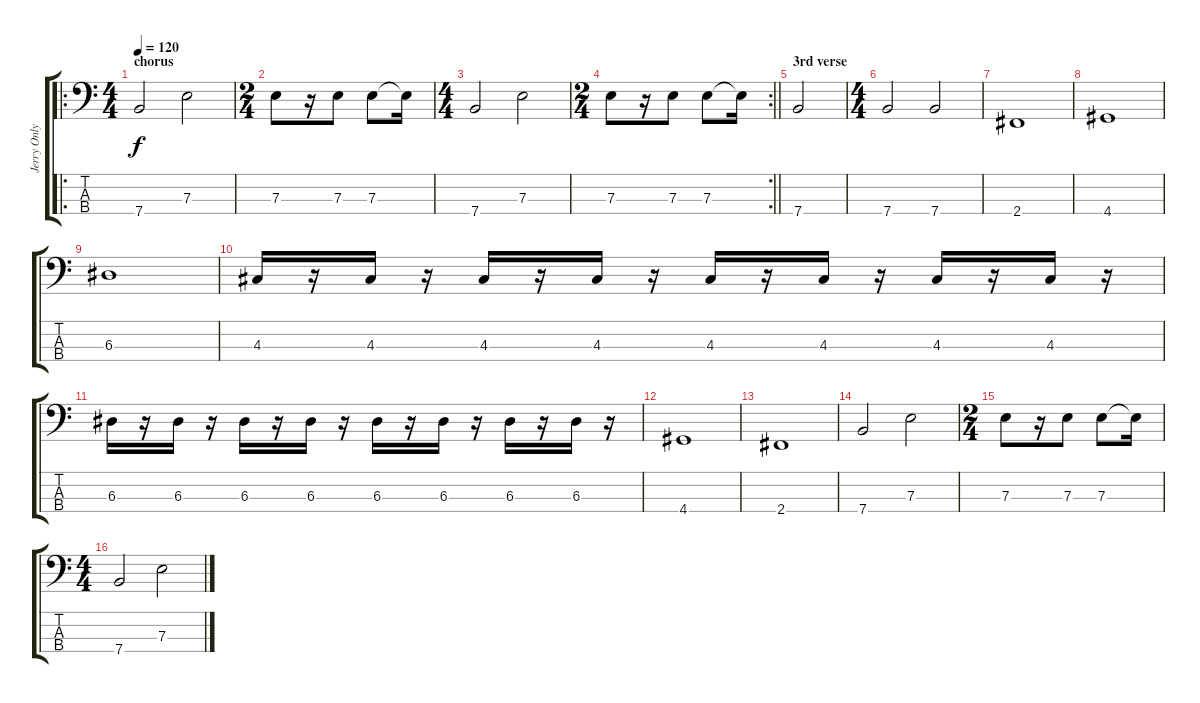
\track ("Jerry Only" "Jerry Only") {instrument electricbassfinger}
\staff {score tabs}
\tuning (G2 D2 A1 E1) {hide}
\ro
\ts (4 4)
\section ("" "chorus")
\tempo 120
\clef f4
\ks c
7.4.2{dy f} 7.3.2 |
\ts (2 4)
7.3.8 r.16 7.3.8 7.3.8 7.3{t}.16 |
\ts (4 4)
7.4.2 7.3.2 |
\rc 2
\ts (2 4)
\barLineRight lightlight
7.3.8 r.16 7.3.8 7.3.8 7.3{t}.16 |
\section ("" "3rd verse")
7.4.2 |
\ts (4 4)
7.4.2 7.4.2 |
2.4.1 |
4.4.1 |
6.3.1 |
4.3.16 r.16 4.3.16 r.16 4.3.16 r.16 4.3.16 r.16 4.3.16 r.16 4.3.16 r.16 4.3.16 r.16 4.3.16 r.16 |
6.3.16 r.16 6.3.16 r.16 6.3.16 r.16 6.3.16 r.16 6.3.16 r.16 6.3.16 r.16 6.3.16 r.16 6.3.16 r.16 |
4.4.1 |
2.4.1 |
7.4.2 7.3.2 |
\ts (2 4)
7.3.8 r.16 7.3.8 7.3.8 7.3{t}.16 |
\ts (4 4)
7.4.2 7.3.2
